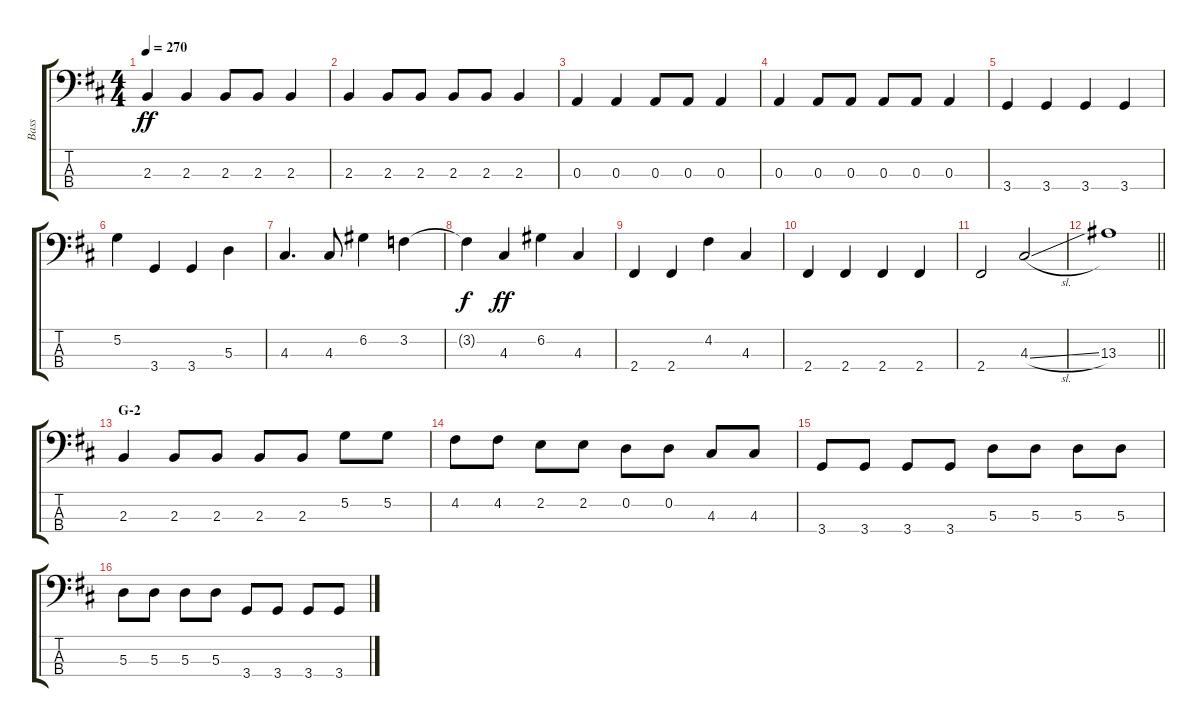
\track ("Bass" "Bass") {instrument electricbasspick}
\staff {score tabs}
\tuning (G2 D2 A1 E1) {hide}
\ts (4 4)
\tempo 270
\clef f4
\ks d
2.3.4{dy ff} 2.3.4 2.3.8 2.3.8 2.3.4 |
2.3.4 2.3.8 2.3.8 2.3.8 2.3.8 2.3.4 |
0.3.4 0.3.4 0.3.8 0.3.8 0.3.4 |
0.3.4 0.3.8 0.3.8 0.3.8 0.3.8 0.3.4 |
3.4.4 3.4.4 3.4.4 3.4.4 |
5.2.4 3.4.4 3.4.4 5.3.4 |
4.3.4{d} 4.3.8 6.2.4 3.2.4 |
3.2{t}.4{dy f} 4.3.4{dy ff} 6.2.4 4.3.4 |
2.4.4 2.4.4 4.2.4 4.3.4 |
2.4.4 2.4.4 2.4.4 2.4.4 |
2.4.2 4.3{sl}.2 |
\barLineRight lightlight
13.3.1 |
\section ("" "G-2")
2.3.4 2.3.8 2.3.8 2.3.8 2.3.8 5.2.8 5.2.8 |
4.2.8 4.2.8 2.2.8 2.2.8 0.2.8 0.2.8 4.3.8 4.3.8 |
3.4.8 3.4.8 3.4.8 3.4.8 5.3.8 5.3.8 5.3.8 5.3.8 |
5.3.8 5.3.8 5.3.8 5.3.8 3.4.8 3.4.8 3.4.8 3.4.8
